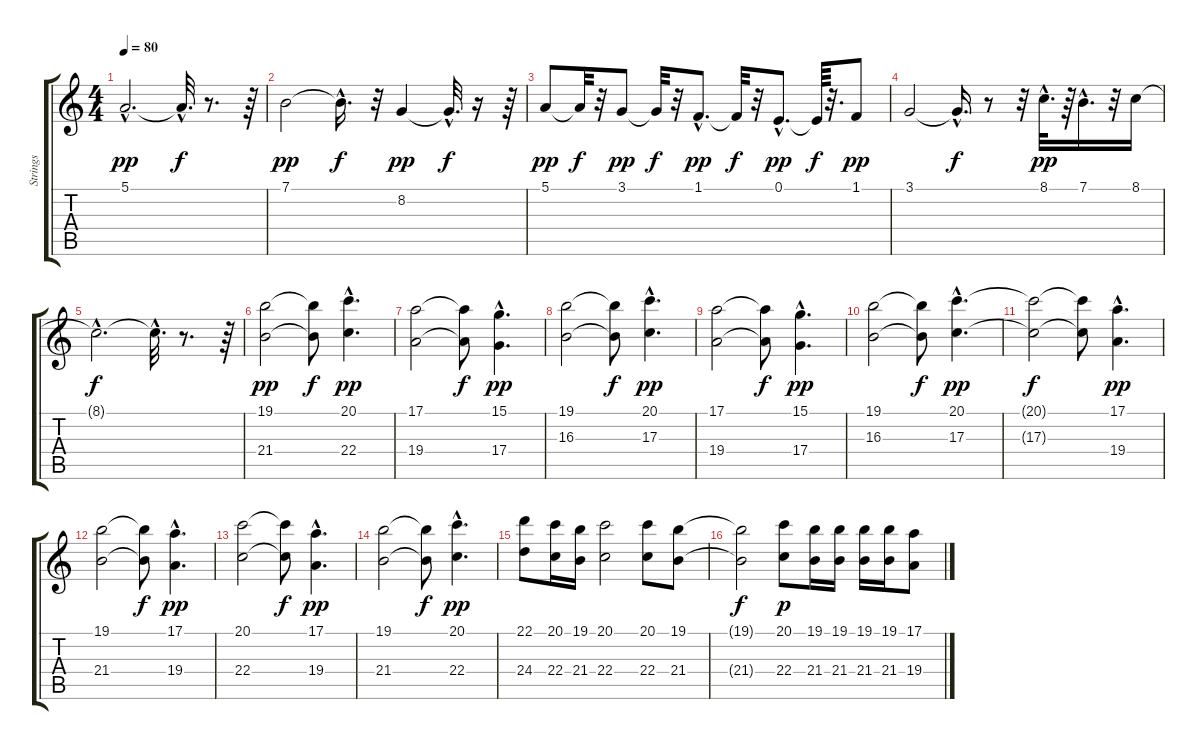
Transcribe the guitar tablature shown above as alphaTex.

\track ("Strings" "Strings") {instrument stringensemble1}
\staff {score tabs}
\tuning (E4 B3 G3 D3 A2 E2) {hide}
\ts (4 4)
\tempo 80
\clef g2
\ks c
5.1{hac}.2{d dy pp} 5.1{hac t}.32{d dy f} r.8{d} r.64 |
7.1.2{dy pp} 7.1{hac t}.16{d dy f} r.32 8.2.4{dy pp} 8.2{hac t}.32{d dy f} r.16 r.64 |
5.1.8{dy pp} 5.1{t}.32{dy f} r.32 3.1.8{dy pp} 3.1{t}.32{dy f} r.32 1.1{hac}.8{d dy pp} 1.1{t}.32{dy f} r.32 0.1{hac}.8{d dy pp} 0.1{t}.64{dy f} r.32{d} 1.1.8{dy pp} |
3.1.2 3.1{hac t}.16{d dy f} r.8 r.32 8.1{hac}.32{d dy pp} r.64 7.1{hac}.16{d} r.32 8.1.16 |
8.1{hac t}.2{d dy f} 8.1{hac t}.32{d} r.8{d} r.64 |
(19.1 21.4).2{dy pp} (19.1{t} 21.4{t}).8{dy f} (20.1{hac} 22.4{hac}).4{d dy pp} |
(17.1 19.4).2 (17.1{t} 19.4{t}).8{dy f} (15.1{hac} 17.4{hac}).4{d dy pp} |
(19.1 16.3).2 (19.1{t} 16.3{t}).8{dy f} (20.1{hac} 17.3{hac}).4{d dy pp} |
(17.1 19.4).2 (17.1{t} 19.4{t}).8{dy f} (15.1{hac} 17.4{hac}).4{d dy pp} |
(19.1 16.3).2 (19.1{t} 16.3{t}).8{dy f} (20.1{hac} 17.3{hac}).4{d dy pp} |
(20.1{t} 17.3{t}).2{dy f} (20.1{t} 17.3{t}).8 (17.1{hac} 19.4{hac}).4{d dy pp} |
(19.1 21.4).2 (19.1{t} 21.4{t}).8{dy f} (17.1{hac} 19.4{hac}).4{d dy pp} |
(20.1 22.4).2 (20.1{t} 22.4{t}).8{dy f} (17.1{hac} 19.4{hac}).4{d dy pp} |
(19.1 21.4).2 (19.1{t} 21.4{t}).8{dy f} (20.1{hac} 22.4{hac}).4{d dy pp} |
(22.1 24.4).8 (20.1 22.4).16 (19.1 21.4).16 (20.1 22.4).2 (20.1 22.4).8 (19.1 21.4).8 |
(19.1{t} 21.4{t}).2{dy f} (20.1 22.4).8{dy p} (19.1 21.4).16 (19.1 21.4).16 (19.1 21.4).16 (19.1 21.4).16 (17.1 19.4).8
